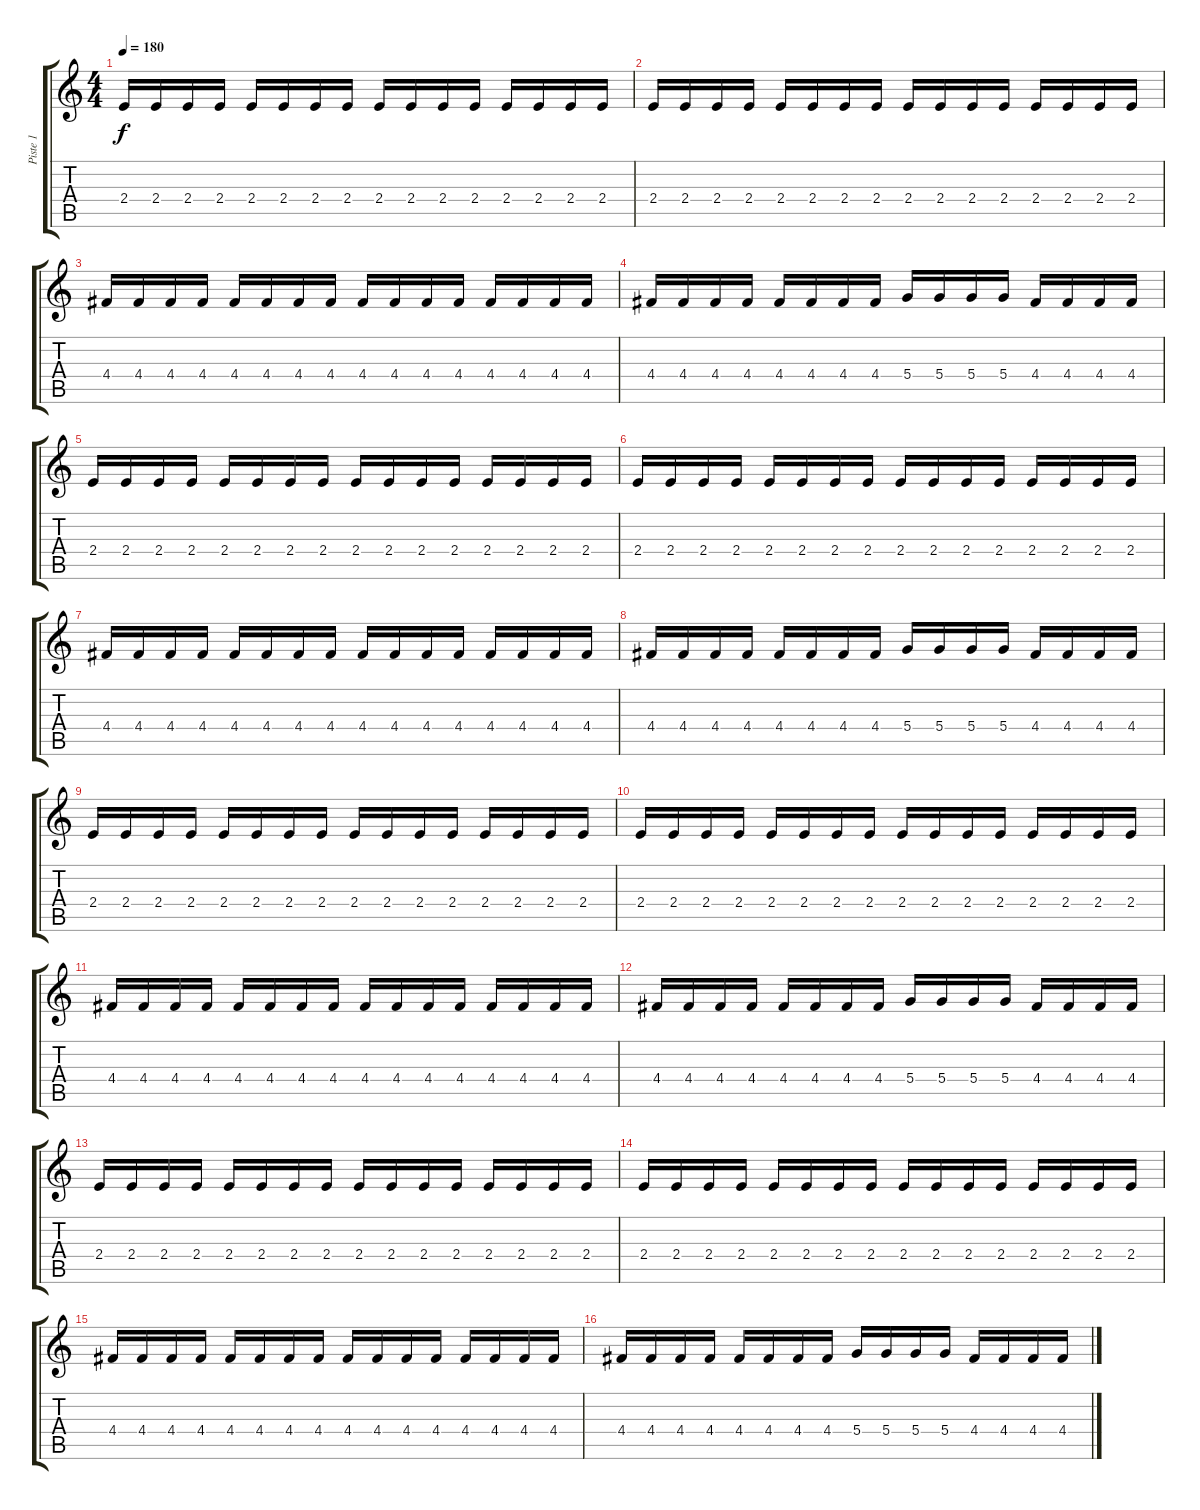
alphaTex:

\track ("Piste 1" "Piste 1") {instrument distortionguitar}
\staff {score tabs}
\tuning (E4 B3 G3 D3 A2 E2) {hide}
\ts (4 4)
\tempo 180
\clef g2
\ks c
2.4.16{dy f} 2.4.16 2.4.16 2.4.16 2.4.16 2.4.16 2.4.16 2.4.16 2.4.16 2.4.16 2.4.16 2.4.16 2.4.16 2.4.16 2.4.16 2.4.16 |
2.4.16 2.4.16 2.4.16 2.4.16 2.4.16 2.4.16 2.4.16 2.4.16 2.4.16 2.4.16 2.4.16 2.4.16 2.4.16 2.4.16 2.4.16 2.4.16 |
4.4.16 4.4.16 4.4.16 4.4.16 4.4.16 4.4.16 4.4.16 4.4.16 4.4.16 4.4.16 4.4.16 4.4.16 4.4.16 4.4.16 4.4.16 4.4.16 |
4.4.16 4.4.16 4.4.16 4.4.16 4.4.16 4.4.16 4.4.16 4.4.16 5.4.16 5.4.16 5.4.16 5.4.16 4.4.16 4.4.16 4.4.16 4.4.16 |
2.4.16 2.4.16 2.4.16 2.4.16 2.4.16 2.4.16 2.4.16 2.4.16 2.4.16 2.4.16 2.4.16 2.4.16 2.4.16 2.4.16 2.4.16 2.4.16 |
2.4.16 2.4.16 2.4.16 2.4.16 2.4.16 2.4.16 2.4.16 2.4.16 2.4.16 2.4.16 2.4.16 2.4.16 2.4.16 2.4.16 2.4.16 2.4.16 |
4.4.16 4.4.16 4.4.16 4.4.16 4.4.16 4.4.16 4.4.16 4.4.16 4.4.16 4.4.16 4.4.16 4.4.16 4.4.16 4.4.16 4.4.16 4.4.16 |
4.4.16 4.4.16 4.4.16 4.4.16 4.4.16 4.4.16 4.4.16 4.4.16 5.4.16 5.4.16 5.4.16 5.4.16 4.4.16 4.4.16 4.4.16 4.4.16 |
2.4.16 2.4.16 2.4.16 2.4.16 2.4.16 2.4.16 2.4.16 2.4.16 2.4.16 2.4.16 2.4.16 2.4.16 2.4.16 2.4.16 2.4.16 2.4.16 |
2.4.16 2.4.16 2.4.16 2.4.16 2.4.16 2.4.16 2.4.16 2.4.16 2.4.16 2.4.16 2.4.16 2.4.16 2.4.16 2.4.16 2.4.16 2.4.16 |
4.4.16 4.4.16 4.4.16 4.4.16 4.4.16 4.4.16 4.4.16 4.4.16 4.4.16 4.4.16 4.4.16 4.4.16 4.4.16 4.4.16 4.4.16 4.4.16 |
4.4.16 4.4.16 4.4.16 4.4.16 4.4.16 4.4.16 4.4.16 4.4.16 5.4.16 5.4.16 5.4.16 5.4.16 4.4.16 4.4.16 4.4.16 4.4.16 |
2.4.16 2.4.16 2.4.16 2.4.16 2.4.16 2.4.16 2.4.16 2.4.16 2.4.16 2.4.16 2.4.16 2.4.16 2.4.16 2.4.16 2.4.16 2.4.16 |
2.4.16 2.4.16 2.4.16 2.4.16 2.4.16 2.4.16 2.4.16 2.4.16 2.4.16 2.4.16 2.4.16 2.4.16 2.4.16 2.4.16 2.4.16 2.4.16 |
4.4.16 4.4.16 4.4.16 4.4.16 4.4.16 4.4.16 4.4.16 4.4.16 4.4.16 4.4.16 4.4.16 4.4.16 4.4.16 4.4.16 4.4.16 4.4.16 |
4.4.16 4.4.16 4.4.16 4.4.16 4.4.16 4.4.16 4.4.16 4.4.16 5.4.16 5.4.16 5.4.16 5.4.16 4.4.16 4.4.16 4.4.16 4.4.16
